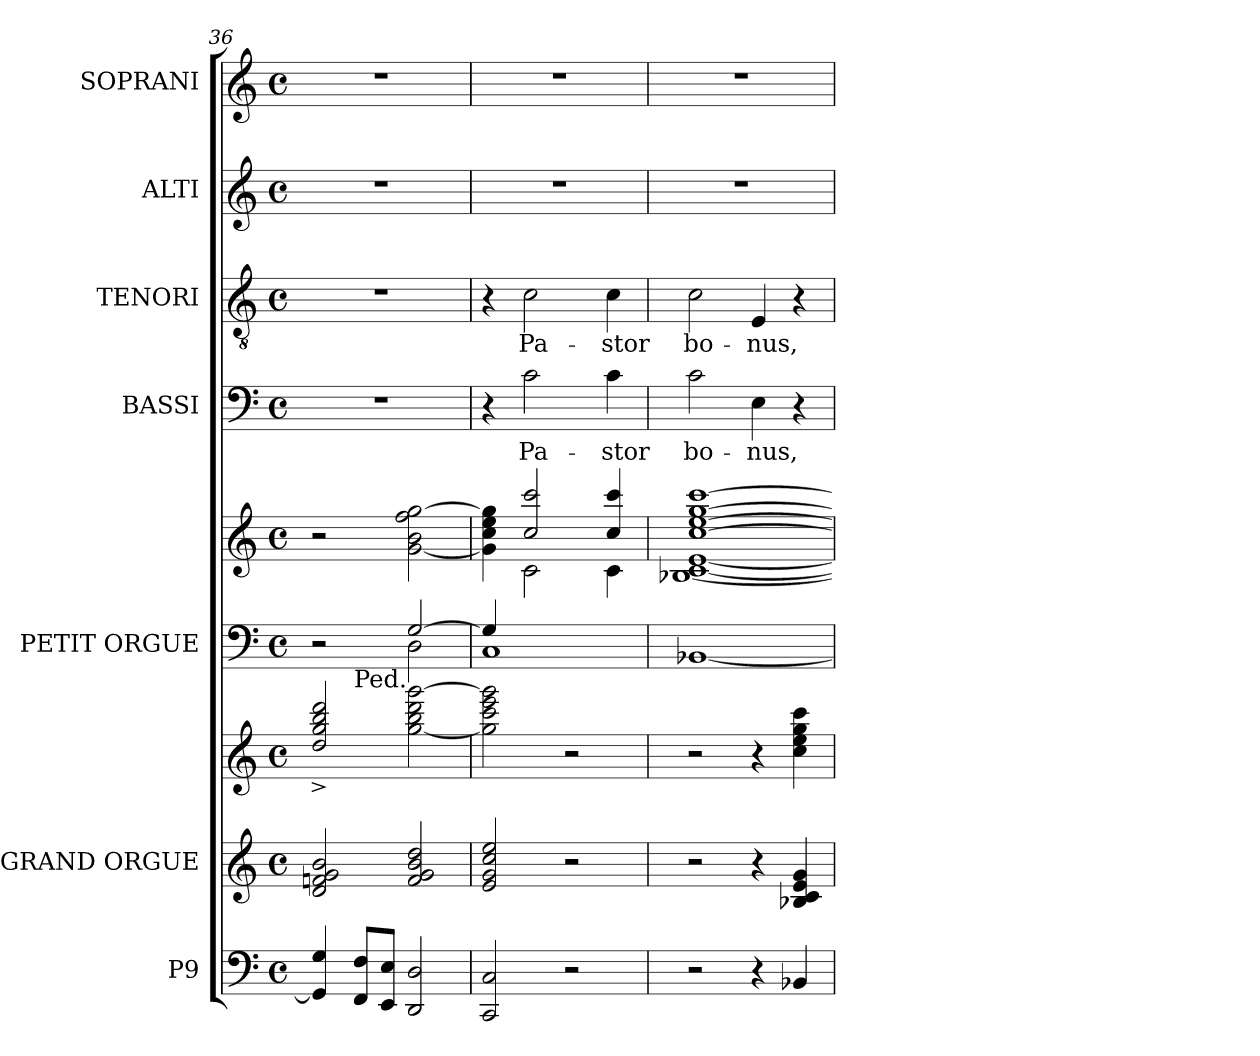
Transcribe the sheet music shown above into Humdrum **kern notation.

**kern	**kern	**kern	**kern	**kern	**kern	**text	**kern	**text	**kern	**kern
*part7	*part6	*part6	*part5	*part5	*part4	*part4	*part3	*part3	*part2	*part1
*staff9	*staff8	*staff7	*staff6	*staff5	*staff4	*staff4	*staff3	*staff3	*staff2	*staff1
*I"P9	*I"GRAND ORGUE	*	*I"PETIT ORGUE	*	*I"BASSI	*	*I"TENORI	*	*I"ALTI	*I"SOPRANI
*	*I'Org.	*	*I'Org.	*	*I'B.	*	*I'T.	*	*I'A.	*I'S.
*clefF4	*clefG2	*clefG2	*clefF4	*clefG2	*clefF4	*	*clefGv2	*	*clefG2	*clefG2
*	*	*	*	*	*	*	*ITrd7c12	*	*	*
*k[]	*k[]	*k[]	*k[]	*k[]	*k[]	*	*k[]	*	*k[]	*k[]
*C:	*C:	*C:	*C:	*C:	*C:	*	*C:	*	*C:	*C:
*M4/4	*M4/4	*M4/4	*M4/4	*M4/4	*M4/4	*	*M4/4	*	*M4/4	*M4/4
*met(c)	*met(c)	*met(c)	*met(c)	*met(c)	*met(c)	*	*met(c)	*	*met(c)	*met(c)
=36	=36	=36	=36	=36	=36	=36	=36	=36	=36	=36
*	*	*	*^	*	*	*	*	*	*	*
*	*	*	*	*^	*	*	*	*	*	*	*
4GGi/] 4Gi	2di/ 2fni 2gi 2bi	2ddi/^ 2ggi^ 2bbi^ 2dddi^	2r	2ryy	4ryy	2r	1r	.	1r	.	1r	1r
!	!	!	!	!	!LO:TX:b:t=Ped.	!	!	!	!	!	!	!
8FFi/ 8FiL	.	.	.	.	2.ryy	.	.	.	.	.	.	.
8EEi/ 8EiJ	.	.	.	.	.	.	.	.	.	.	.	.
2DDi/ 2Di	2fi/ 2gi 2bi 2ddi	[2ggi\ 2bbi 2dddi [2gggi	[2Gi/	2Di\	.	[2gi\ 2bi 2ffi [2ggi	.	.	.	.	.	.
*	*	*	*	*v	*v	*	*	*	*	*	*	*
!!LO:LB:g=z
=37	=37	=37	=37	=37	=37	=37	=37	=37	=37	=37	=37
*	*	*	*	*	*^	*	*	*	*	*	*
2CCi/ 2Ci	2ei/ 2gi 2cci 2eei	2ggi\] 2ccci 2eeei 2gggi]	4Gi/]	1Ci	4gi\] 4cci 4eei 4ggi]	4ryy	4r	.	4r	.	1r	1r
!	!	!	!	!	!	!	!	!LO:LY:b:color=#000000	!	!	!	!
!	!	!	!	!	!	!	!	!	!	!LO:LY:b:color=#000000	!	!
.	.	.	4ryy	.	2cci/ 2ccci	2ci\	2ci\	Pa-	2Ci\	Pa-	.	.
2r	2r	2r	2ryy	.	.	.	.	.	.	.	.	.
!	!	!	!	!	!	!	!	!LO:LY:b:color=#000000	!	!	!	!
!	!	!	!	!	!	!	!	!	!	!LO:LY:b:color=#000000	!	!
.	.	.	.	.	4cci/ 4ccci	4ci\	4ci\	-stor	4Ci\	-stor	.	.
*	*	*	*v	*v	*	*	*	*	*	*	*	*
=38	=38	=38	=38	=38	=38	=38	=38	=38	=38	=38	=38
!	!	!	!	!	!	!	!LO:LY:b:color=#000000	!	!	!	!
!	!	!	!	!	!	!	!	!	!LO:LY:b:color=#000000	!	!
2r	2r	2r	[1BB-Xi	[1cci [1eei [1ggi [1ccci	[1B-Xi [1ci [1ei	2ci\	bo-	2Ci\	bo-	1r	1r
!	!	!	!	!	!	!	!LO:LY:b:color=#000000	!	!	!	!
!	!	!	!	!	!	!	!	!	!LO:LY:b:color=#000000	!	!
4r	4r	4r	.	.	.	4Ei\	-nus,	4EEi/	-nus,	.	.
4BB-Xi/	4B-Xi/ 4ci 4ei 4gi	4cci\ 4eei 4ggi 4ccci	.	.	.	4r	.	4r	.	.	.
*	*	*	*	*v	*v	*	*	*	*	*	*
=	=	=	=	=	=	=	=	=	=	=
*-	*-	*-	*-	*-	*-	*-	*-	*-	*-	*-
